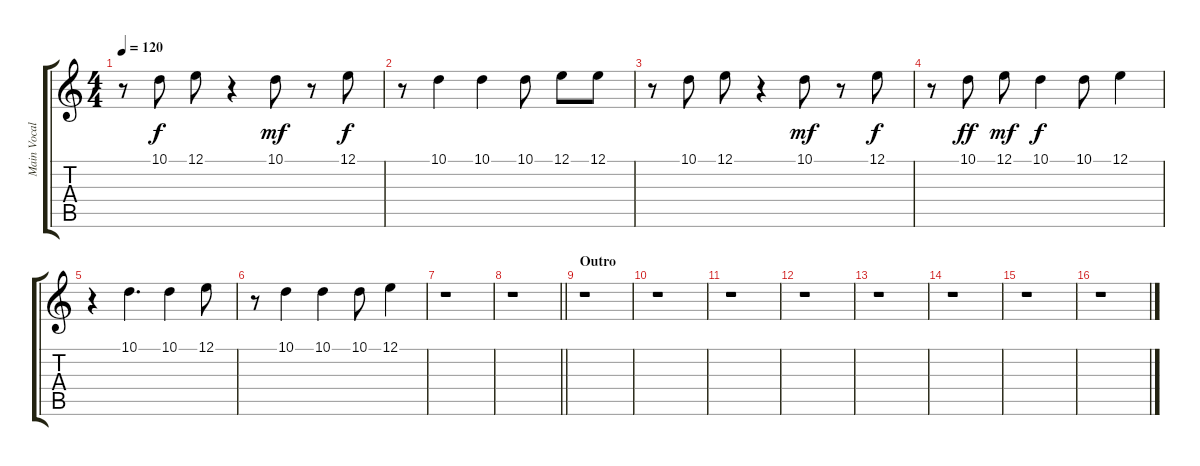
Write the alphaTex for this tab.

\track ("Main Vocalist" "Main Vocal") {instrument lead1square}
\staff {score tabs}
\tuning (E4 B3 G3 D3 A2 E2) {hide}
\ts (4 4)
\tempo 120
\clef g2
\ks c
r.8{dy f} 10.1.8 12.1.8 r.4 10.1.8{dy mf} r.8 12.1.8{dy f} |
r.8 10.1.4 10.1.4 10.1.8 12.1.8 12.1.8 |
r.8 10.1.8 12.1.8 r.4 10.1.8{dy mf} r.8 12.1.8{dy f} |
r.8 10.1.8{dy ff} 12.1.8{dy mf} 10.1.4{dy f} 10.1.8 12.1.4 |
r.4 10.1.4{d} 10.1.4 12.1.8 |
r.8 10.1.4 10.1.4 10.1.8 12.1.4 |
r.1 |
\barLineRight lightlight
r.1 |
\section ("" "Outro")
r.1 |
r.1 |
r.1 |
r.1 |
r.1 |
r.1 |
r.1 |
r.1
